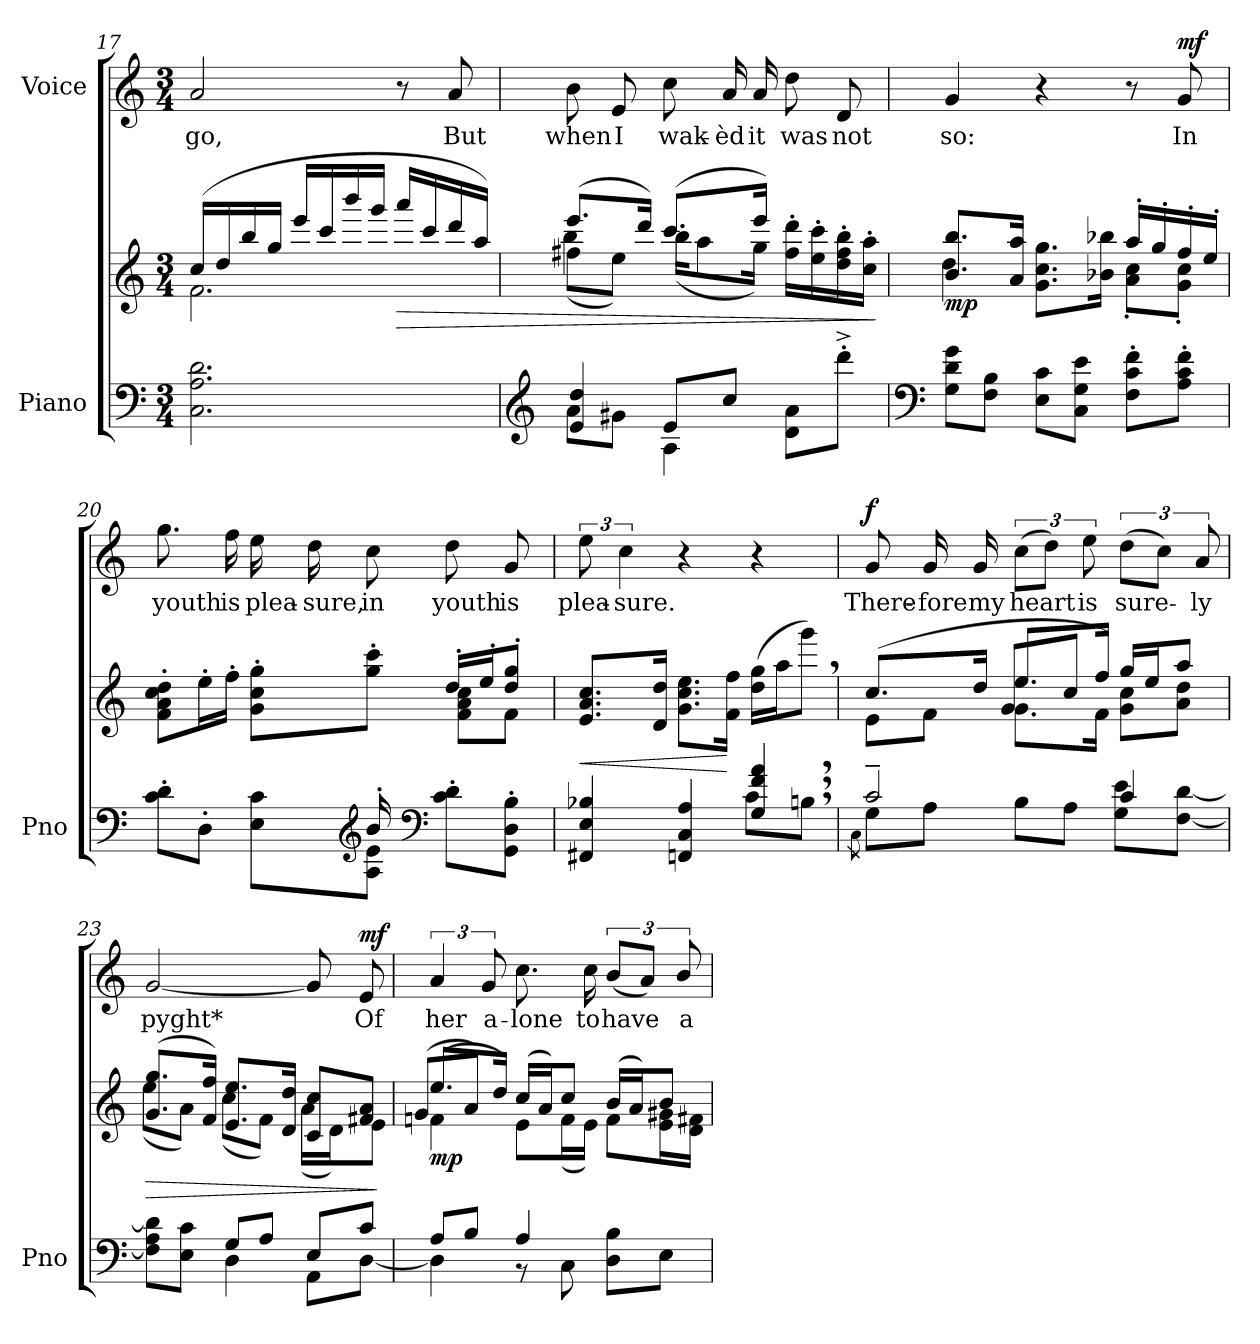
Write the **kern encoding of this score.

**kern	**kern	**dynam	**kern	**text	**dynam
*part2	*part2	*part2	*part1	*part1	*part1
*staff3	*staff2	*staff2/3	*staff1	*staff1	*staff1
*I"Piano	*	*	*I"Voice	*	*
*I'Pno	*	*	*	*	*
*clefF4	*clefG2	*	*clefG2	*	*
*k[]	*k[]	*	*k[]	*	*
*M3/4	*M3/4	*	*M3/4	*	*
=17	=17	=17	=17	=17	=17
*	*^	*	*	*	*
!	!	!	!	!	!LO:LY:b	!
2.C\ 2.A\ 2.d\	(<16cc/LL	2.f\	.	2a/	go,	.
.	16dd/	.	.	.	.	.
.	16bb/	.	.	.	.	.
.	16gg/JJ	.	.	.	.	.
.	16eee/LL	.	.	.	.	.
.	16ccc/	.	.	.	.	.
.	16bbb/	.	.	.	.	.
.	16ggg/JJ	.	.	.	.	.
!	!	!	!LO:HP:b	!	!	!
.	16aaa/LL	.	>	8r	.	.
.	16ccc/	.	.	.	.	.
!	!	!	!	!	!LO:LY:b	!
.	16ddd/	.	.	8a/	But	.
.	16aa/JJ)	.	.	.	.	.
*	*v	*v	*	*	*	*
!!LO:LB:g=z
=18	=18	=18	=18	=18	=18
*clefG2	*	*	*	*	*
*^	*^	*	*	*	*
*	*	*	*^	*	*	*	*
!	!	!	!	!	!	!	!LO:LY:b	!
8a\L	4e/ 4dd/	(>8.eee/L	(<8ff#X\L	4bb\	.	8b\	when	.
!	!	!	!	!	!	!	!LO:LY:b	!
8g#X\J	.	.	8ee\J)	.	.	8e/	I	.
.	.	16ddd/Jk)	.	.	.	.	.	.
!	!	!	!	!	!	!	!LO:LY:b	!
8e/L	4A\	(>8.ccc/L	(<16bb\KL	2ryy	.	8cc\	wak-	.
.	.	.	8aa\	.	.	.	.	.
!	!	!	!	!	!	!	!LO:LY:b	!
8cc/J	.	.	.	.	.	16a/	-èd	.
!	!	!	!	!	!	!	!LO:LY:b	!
.	.	16eee/Jk)	16gg\Jk)	.	.	16a/	it	.
!	!	!	!	!	!	!	!LO:LY:b	!
8d\ 8a\L	4ryy	16ff#\' 16ddd\'LL	4ryy	.	.	8dd\	was	.
.	.	16ee\' 16ccc\'	.	.	.	.	.	.
!	!	!	!	!	!	!	!LO:LY:b	!
8ddd'^\J	.	16dd\' 16ff#\' 16bb\'	.	.	.	8d/	not	.
.	.	16cc\' 16aa\'JJ	.	.	.	.	.	.
*v	*v	*	*	*	*	*	*	*
*	*v	*v	*v	*	*	*	*
.	.	]	.	.	.
=19	=19	=19	=19	=19	=19
*clefF4	*	*	*	*	*
*	*^	*	*	*	*
!	!	!	!LO:DY:b	!	!LO:LY:b	!
8G\ 8d\ 8g\L	8.b/ 8.bb/L	4dd\	mp	4g/	so:	.
8F\ 8B\J	.	.	.	.	.	.
.	16a/ 16aa/Jk	.	.	.	.	.
8E\ 8c\L	8.g\ 8.cc\ 8.gg\L	4ryy	.	4r	.	.
8C\ 8G\ 8e\J	.	.	.	.	.	.
.	16b-X\ 16bb-X\Jk	.	.	.	.	.
8F\' 8c\' 8f\'L	16aa'/LL	8a\' 8cc\'L	.	8r	.	.
.	16gg'/	.	.	.	.	.
!	!	!	!	!	!LO:LY:b	!LO:DY:a
8A\' 8c\' 8f\'J	16ff'/	8g\' 8cc\'J	.	8g/	In	mf
.	16ee'/JJ	.	.	.	.	.
=20	=20	=20	=20	=20	=20	=20
*^	*	*	*	*	*	*
!	!	!	!	!	!	!LO:LY:b	!
4.ryy	8c\' 8d\'L	8f\' 8a\' 8cc\' 8dd\'L	4..ryy	.	8.gg\	youth	.
.	8D'\J	16ee'\L	.	.	.	.	.
!	!	!	!	!	!	!LO:LY:b	!
.	.	16ff'\JJ	.	.	16ff\	is	.
!	!	!	!	!	!	!LO:LY:b	!
.	8E\ 8c\L	8g\' 8cc\' 8gg\'L	.	.	16ee\	plea-	.
!	!	!	!	!	!	!LO:LY:b	!
.	.	.	.	.	16dd\	-sure,	.
*clefG2	*	*	*	*	*	*	*
!	!	!	!	!	!	!LO:LY:b	!
16b'/LL	8A\ 8e\J	8gg\' 8ccc\'J	.	.	8cc\	in	.
4ryy	.	.	16cc'\JJ	.	.	.	.
*clefF4	*	*	*	*	*	*	*
!	!	!	!	!	!	!LO:LY:b	!
.	8c\' 8d\'L	16dd'/LL	8f\ 8a\ 8cc\L	.	8dd\	youth	.
.	.	16ee'/J	.	.	.	.	.
!	!	!	!	!	!	!LO:LY:b	!
.	8GG\' 8D\' 8B\'J	8dd/' 8gg/'J	8f\J	.	8g/	is	.
16ryy	.	.	.	.	.	.	.
*	*	*v	*v	*	*	*	*
!!LO:PB:g=z
=21	=21	=21	=21	=21	=21	=21
!	!	!	!LO:HP:b	!	!LO:LY:b	!
4FF#X/ 4E/ 4B-X/	2ryy	8.e/ 8.a/ 8.cc/L	<	12ee\	plea-	.
!	!	!	!	!	!LO:LY:b	!
.	.	.	.	6cc\	-sure.	.
.	.	16d/ 16dd/Jk	.	.	.	.
4FFn/ 4C/ 4A/	.	8.g\ 8.cc\ 8.ee\L	.	4r	.	.
.	.	16f\ 16ff\Jk	[	.	.	.
4G/, 4f/, 4a/,	8c\L	(>16dd\ 16gg\LL	.	4r	.	.
.	.	16aa\J	.	.	.	.
.	8Bn\J	8ggg,\J)	.	.	.	.
=22	=22	=22	=22	=22	=22	=22
.	8qC\	.	.	.	.	.
*	*	*^	*	*	*	*
*	*	*	*^	*	*	*	*
!	!	!	!	!	!LO:DY:b	!	!LO:LY:b	!
!	!	!	!	!	!LO:DY:n=1:b	!	!	!
!	!	!	!	!	!LO:DY:n=2:b	!	!	!LO:DY:a
2c~/	8G\L	(>8.cc/L	8e\L	4ryy	other-dynamics f other-dynamics	8g/	There-	f
!	!	!	!	!	!	!	!LO:LY:b	!
.	8A\J	.	8f\J	.	.	16g/	-fore	.
!	!	!	!	!	!	!	!LO:LY:b	!
.	.	16dd/Jk	.	.	.	16g/	my	.
!	!	!	!	!	!	!	!LO:LY:b	!
.	8B\L	8.ee/L	8.g\L	8g/L	.	(>12cc\L	heart	.
.	.	.	.	.	.	12dd\J)	.	.
.	8A\J	.	.	8cc~/J	.	.	.	.
!	!	!	!	!	!	!	!LO:LY:b	!
.	.	.	.	.	.	12ee\	is	.
.	.	16ff/Jk)	16f\Jk	.	.	.	.	.
!	!	!	!	!	!	!	!LO:LY:b	!
4c/	8G\ 8e\L	16gg/LL	8g\ 8cc\L	4ryy	.	(>12dd\L	sure-	.
.	.	16ee/J	.	.	.	.	.	.
.	.	.	.	.	.	12cc\J)	.	.
.	[8F\ [8d\J	8aa/J	8a\ 8dd\J	.	.	.	.	.
!	!	!	!	!	!	!	!LO:LY:b	!
.	.	.	.	.	.	12a/	-ly	.
*	*	*v	*v	*v	*	*	*	*
=23	=23	=23	=23	=23	=23	=23
!	!	!	!LO:HP:b	!	!LO:LY:b	!
*	*	*^	*	*	*	*
8F\] 8A\ 8d\]L	4ryy	(>8.g/ 8.gg/L	(<8ee\L	>	[2g/	pyght*	.
8E\ 8c\J	.	.	8a\J)	.	.	.	.
.	.	16f/ 16ff/Jk)	.	.	.	.	.
8G/L	4D\	8.e/ 8.ee/L	(<8cc\L	.	.	.	.
8A/J	.	.	8f\J)	.	.	.	.
.	.	16d/ 16dd/Jk	.	.	.	.	.
8E/L	8AA\L	8c/ 8cc/L	(<16a\LL	.	8g/]	.	.
.	.	.	16d\J)	.	.	.	.
!	!	!	!	!	!	!LO:LY:b	!LO:DY:a
8c/J	[8D\J	8f#X/ 8a/J	8e\J	.	8e/	Of	mf
*v	*v	*	*	*	*	*	*
*	*v	*v	*	*	*	*
.	.	]	.	.	.
!!LO:LB:g=z
=24	=24	=24	=24	=24	=24
*^	*^	*	*	*	*
*	*	*	*^	*	*	*	*
!	!	!	!	!	!LO:DY:b	!	!LO:LY:b	!
8A/L	4D\]	(>8.ee/L	4fn\	(<8g/L	mp	6a/	her	.
8B/J	.	.	.	8a/J)	.	.	.	.
!	!	!	!	!	!	!	!LO:LY:b	!
.	.	.	.	.	.	12g/	a-	.
.	.	16dd/Jk)	.	.	.	.	.	.
!	!	!	!	!	!	!	!LO:LY:b	!
4A/	8r	(>16cc/LL	8e\L	2ryy	.	8.cc\	-lone	.
.	.	16a/J)	.	.	.	.	.	.
.	8C\	8cc/J	(<16f\L	.	.	.	.	.
!	!	!	!	!	!	!	!LO:LY:b	!
.	.	.	16e\JJ)	.	.	16cc\	to	.
!	!	!	!	!	!	!	!LO:LY:b	!
8D\ 8B\L	4ryy	(>16b/LL	8f\L	.	.	(<12b/L	have	.
.	.	16a/J)	.	.	.	.	.	.
.	.	.	.	.	.	12a/J)	.	.
8E\J	.	8b/J	16e\ 16g#X\L	.	.	.	.	.
!	!	!	!	!	!	!	!LO:LY:b	!
.	.	.	.	.	.	12b/	a	.
.	.	.	16d\ 16f#X\JJ	.	.	.	.	.
*v	*v	*	*	*	*	*	*	*
*	*v	*v	*v	*	*	*	*
=	=	=	=	=	=
*-	*-	*-	*-	*-	*-
